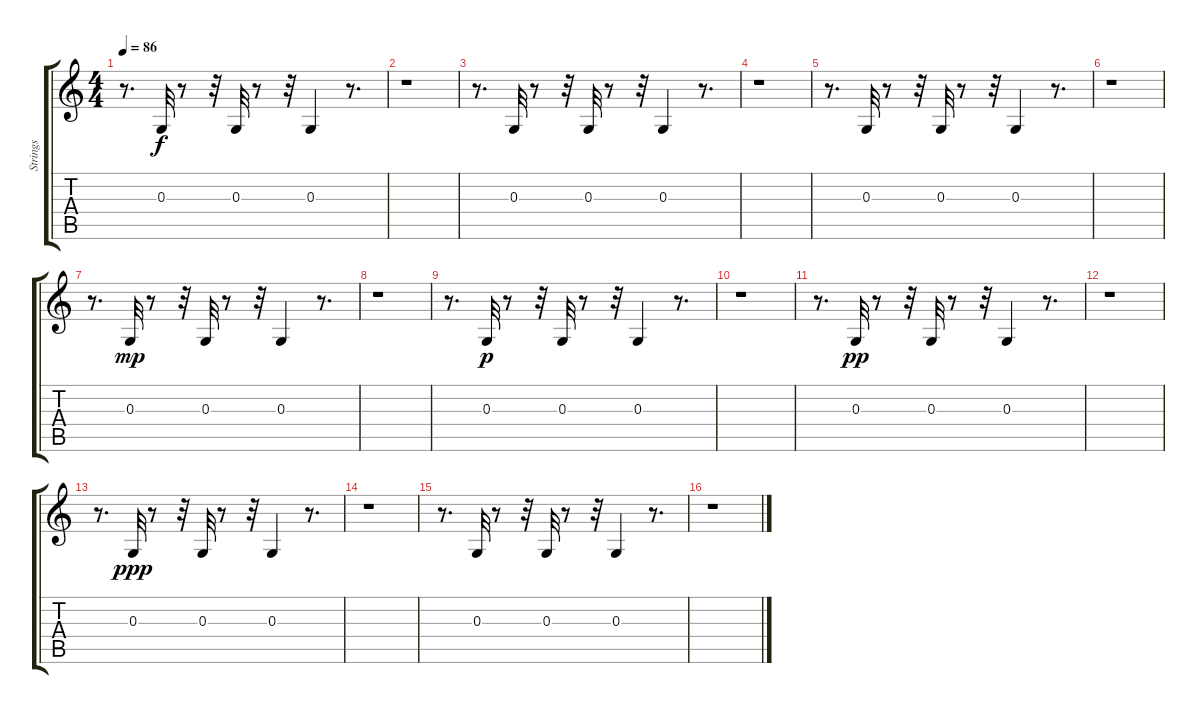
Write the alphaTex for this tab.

\track ("Strings" "Strings") {instrument stringensemble1}
\staff {score tabs}
\tuning (E4 B3 G3 D3 A2 E2) {hide}
\ts (4 4)
\tempo 86
\clef g2
\ks c
r.8{d dy f} 0.3.32{balance 16} r.8 r.32 0.3.32 r.8 r.32 0.3.4 r.8{d} |
r.1 |
r.8{d} 0.3.32 r.8 r.32 0.3.32 r.8 r.32 0.3.4{balance 8} r.8{d} |
r.1 |
r.8{d} 0.3.32{balance 16} r.8 r.32 0.3.32 r.8 r.32 0.3.4 r.8{d} |
r.1 |
r.8{d} 0.3.32{dy mp} r.8 r.32 0.3.32 r.8 r.32 0.3.4{balance 8} r.8{d} |
r.1 |
r.8{d} 0.3.32{dy p balance 16} r.8 r.32 0.3.32 r.8 r.32 0.3.4 r.8{d} |
r.1 |
r.8{d} 0.3.32{dy pp} r.8 r.32 0.3.32 r.8 r.32 0.3.4{balance 8} r.8{d} |
r.1 |
r.8{d} 0.3.32{dy ppp balance 16} r.8 r.32 0.3.32 r.8 r.32 0.3.4 r.8{d} |
r.1 |
r.8{d} 0.3.32{balance 16} r.8 r.32 0.3.32 r.8 r.32 0.3.4 r.8{d} |
r.1
